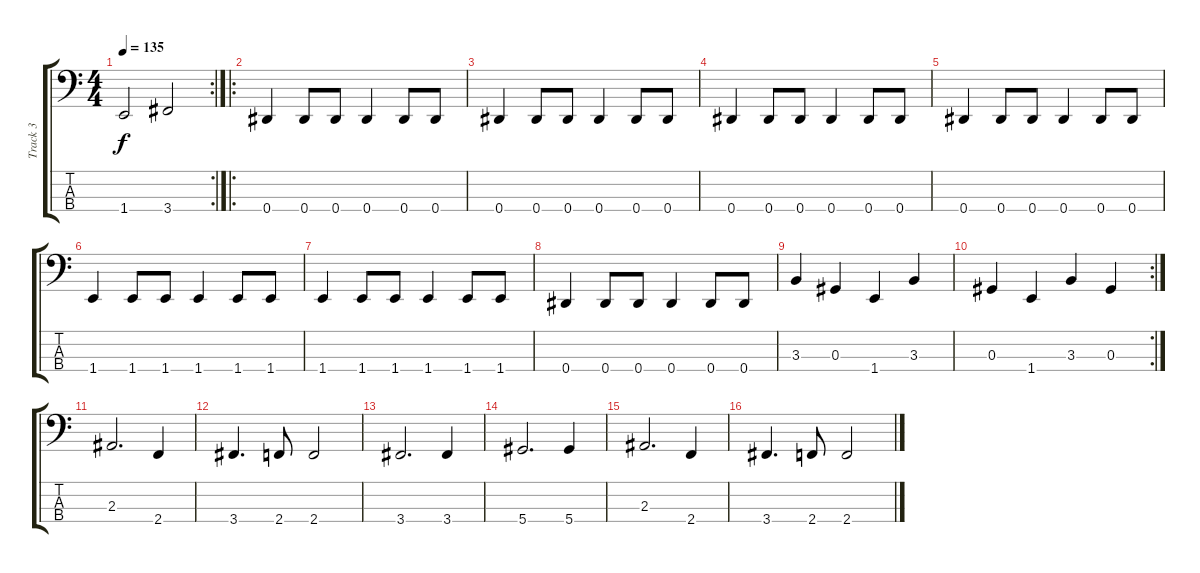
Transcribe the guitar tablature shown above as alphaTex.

\track ("Track 3" "Track 3") {instrument electricbassfinger}
\staff {score tabs}
\tuning (Gb2 Db2 Ab1 Eb1) {hide}
\rc 2
\ts (4 4)
\tempo 135
\clef f4
\ks c
1.4.2{dy f} 3.4.2 |
\ro
0.4.4 0.4.8 0.4.8 0.4.4 0.4.8 0.4.8 |
0.4.4 0.4.8 0.4.8 0.4.4 0.4.8 0.4.8 |
0.4.4 0.4.8 0.4.8 0.4.4 0.4.8 0.4.8 |
0.4.4 0.4.8 0.4.8 0.4.4 0.4.8 0.4.8 |
1.4.4 1.4.8 1.4.8 1.4.4 1.4.8 1.4.8 |
1.4.4 1.4.8 1.4.8 1.4.4 1.4.8 1.4.8 |
0.4.4 0.4.8 0.4.8 0.4.4 0.4.8 0.4.8 |
3.3.4 0.3.4 1.4.4 3.3.4 |
\rc 2
0.3.4 1.4.4 3.3.4 0.3.4 |
2.3.2{d} 2.4.4 |
3.4.4{d} 2.4.8 2.4.2 |
3.4.2{d} 3.4.4 |
5.4.2{d} 5.4.4 |
2.3.2{d} 2.4.4 |
3.4.4{d} 2.4.8 2.4.2
